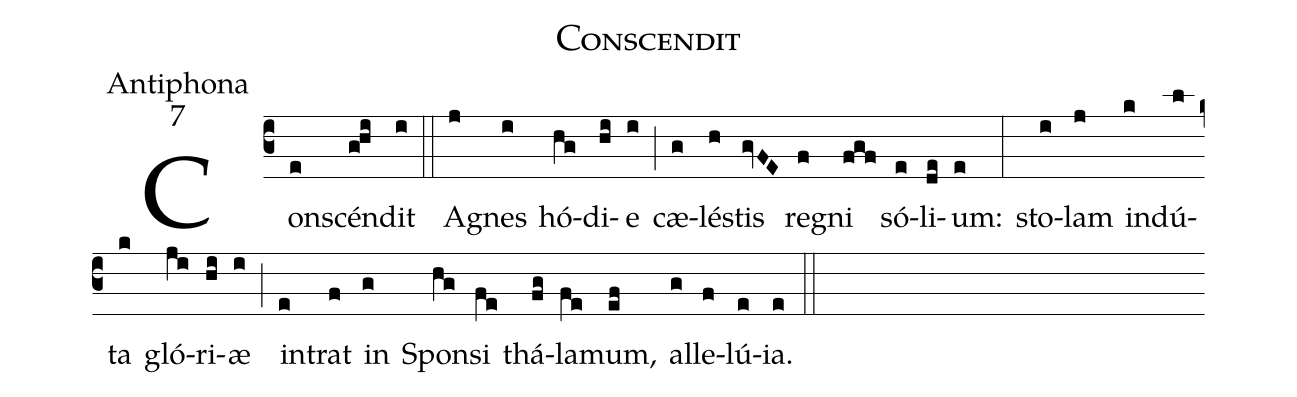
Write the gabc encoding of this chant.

name:Conscendit;
office-part:Antiphona;
mode:7;
%%
(c3) Con(e)scén(g!hi)dit(i) (::)
A(j)gnes(i) hó(hg)di(hi)e(i) (;) cæ(g)lé(h)stis(gvFE) re(f)gni(fgf) só(e)li(de)um:(e) (:)
sto(i)lam(j) in(k)dú(l)ta(k) gló(ji)ri(hi)æ(i) (;) in(e)trat(f) in(g) Spon(hg)si(fe) thá(fg)la(fe)mum,(ef) al(g)le(f)lú(e)ia.(e) (::)
